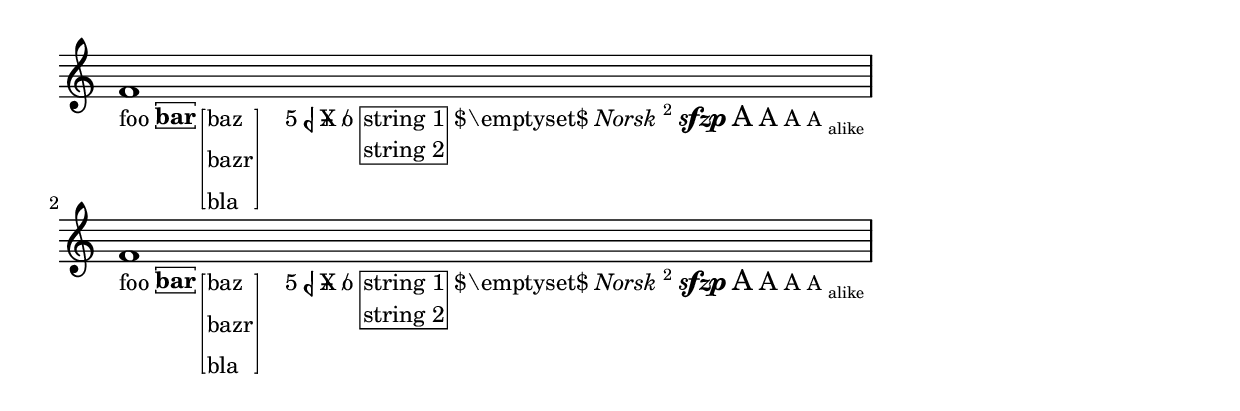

\header {

    texidoc = "There is a Scheme macro @code{markup} to produce markup
    texts using a similar syntax as @code{\\markup}."

    }
\version "2.3.22"
\score {
     {
        \fatText
        f'1-\markup {
            foo
            \raise #0.2 \hbracket \bold bar
            \override #'(baseline-skip . 4)

            \bracket \column < baz bazr bla >
            \hspace #2.0
            \override #'(font-family . music) {
                \lookup #"noteheads-0"
                \char #53
            }
            \musicglyph #"accidentals--1"
            \combine "X" "+"   
            \combine "o" "/"
            \box \column < { "string 1" } { "string 2" } >
            "$\\emptyset$"
            \italic Norsk
            \super "2"
            \dynamic sfzp
            \huge { "A" \smaller "A" \smaller \smaller "A"
                    \smaller \smaller \smaller "A" }
            \sub "alike"
        }	
        \break
        f'1-#(markup* 
              "foo"
              #:raise 0.2 #:hbracket #:bold "bar"
              #:override '(baseline-skip . 4) 
              #:bracket #:column ( "baz" "bazr" "bla" )
              #:hspace 2.0
              #:override '(font-family . music) #:line (#:lookup "noteheads-0" 
                                                        #:char 53)
              #:musicglyph "accidentals--1"
              #:combine "X" "+"   
              #:combine "o" "/"
              #:box #:column ("string 1" "string 2")
              "$\\emptyset$"
              #:italic "Norsk"
              #:super "2"
              #:dynamic "sfzp"
              #:huge #:line ("A" #:smaller "A" #:smaller #:smaller "A" 
                             #:smaller #:smaller #:smaller "A")
              #:sub "alike")
    }
    \layout { 
        raggedright = ##t
        indent = #0
        \context {
            \Staff
            \remove Time_signature_engraver 
        }
    }
}
